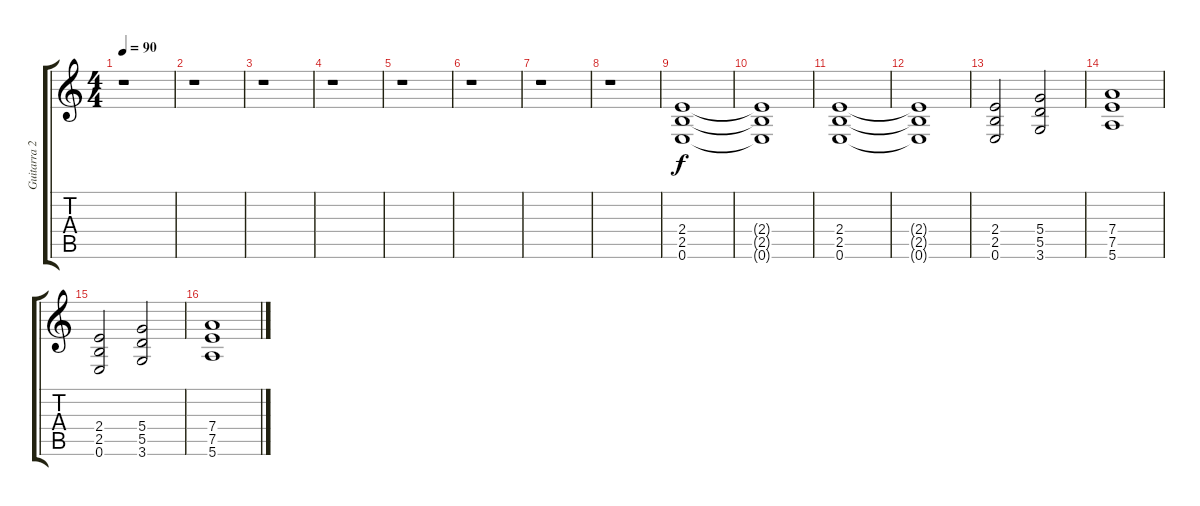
\track ("Guitarra 2" "Guitarra 2") {instrument distortionguitar}
\staff {score tabs}
\tuning (E4 B3 G3 D3 A2 E2) {hide}
\ts (4 4)
\tempo 90
\clef g2
\ks c
r.1{dy f instrument distortionguitar} |
r.1 |
r.1 |
r.1 |
r.1 |
r.1 |
r.1 |
r.1 |
(2.4 2.5 0.6).1 |
(2.4{t} 2.5{t} 0.6{t}).1 |
(2.4 2.5 0.6).1 |
(2.4{t} 2.5{t} 0.6{t}).1 |
(2.4 2.5 0.6).2 (5.4 5.5 3.6).2 |
(7.4 7.5 5.6).1 |
(2.4 2.5 0.6).2 (5.4 5.5 3.6).2 |
(7.4 7.5 5.6).1
